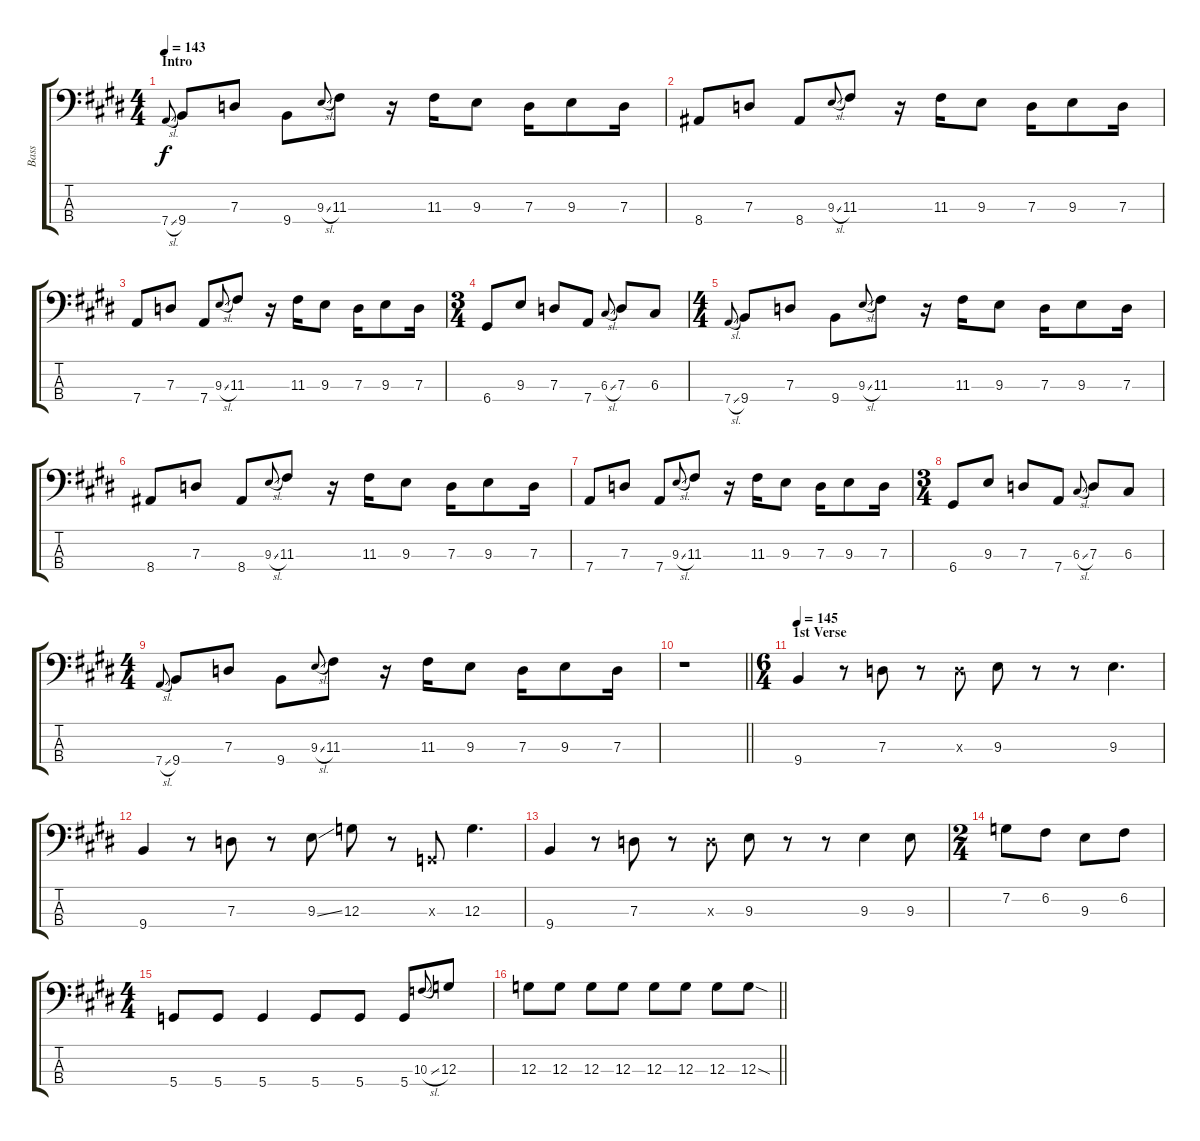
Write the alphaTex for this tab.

\track ("Bass" "Bass") {instrument electricbasspick}
\staff {score tabs}
\tuning (F2 C2 G1 D1) {hide}
\ts (4 4)
\section ("" "Intro")
\tempo 143
\clef f4
\ks c#minor
7.4{sl}.8{gr onbeat dy f instrument electricbasspick} 9.4.8 7.3.8 9.4.8 9.3{sl}.8{gr onbeat} 11.3.8 r.16 11.3.16 9.3.8 7.3.16 9.3.8 7.3.16 |
8.4.8 7.3.8 8.4.8 9.3{sl}.8{gr onbeat} 11.3.8 r.16 11.3.16 9.3.8 7.3.16 9.3.8 7.3.16 |
7.4.8 7.3.8 7.4.8 9.3{sl}.8{gr onbeat} 11.3.8 r.16 11.3.16 9.3.8 7.3.16 9.3.8 7.3.16 |
\ts (3 4)
6.4.8 9.3.8 7.3.8 7.4.8 6.3{sl}.8{gr onbeat} 7.3.8 6.3.8 |
\ts (4 4)
7.4{sl}.8{gr onbeat} 9.4.8 7.3.8 9.4.8 9.3{sl}.8{gr onbeat} 11.3.8 r.16 11.3.16 9.3.8 7.3.16 9.3.8 7.3.16 |
8.4.8 7.3.8 8.4.8 9.3{sl}.8{gr onbeat} 11.3.8 r.16 11.3.16 9.3.8 7.3.16 9.3.8 7.3.16 |
7.4.8 7.3.8 7.4.8 9.3{sl}.8{gr onbeat} 11.3.8 r.16 11.3.16 9.3.8 7.3.16 9.3.8 7.3.16 |
\ts (3 4)
6.4.8 9.3.8 7.3.8 7.4.8 6.3{sl}.8{gr onbeat} 7.3.8 6.3.8 |
\ts (4 4)
7.4{sl}.8{gr onbeat} 9.4.8 7.3.8 9.4.8 9.3{sl}.8{gr onbeat} 11.3.8 r.16 11.3.16 9.3.8 7.3.16 9.3.8 7.3.16 |
\barLineRight lightlight
r.1 |
\ts (6 4)
\section ("" "1st Verse")
\tempo 145
9.4.4 r.8 7.3.8 r.8 7.3{x}.8 9.3.8 r.8 r.8 9.3.4{d} |
9.4.4 r.8 7.3.8 r.8 9.3{ss}.8 12.3.8 r.8 0.3{x}.8 12.3.4{d} |
9.4.4 r.8 7.3.8 r.8 7.3{x}.8 9.3.8 r.8 r.8 9.3.4 9.3.8 |
\ts (2 4)
7.2.8 6.2.8 9.3.8 6.2.8 |
\ts (4 4)
5.4.8 5.4.8 5.4.4 5.4.8 5.4.8 5.4.8 10.3{sl}.8{gr onbeat} 12.3.8 |
\barLineRight lightlight
12.3.8 12.3.8 12.3.8 12.3.8 12.3.8 12.3.8 12.3.8 12.3{sod}.8
